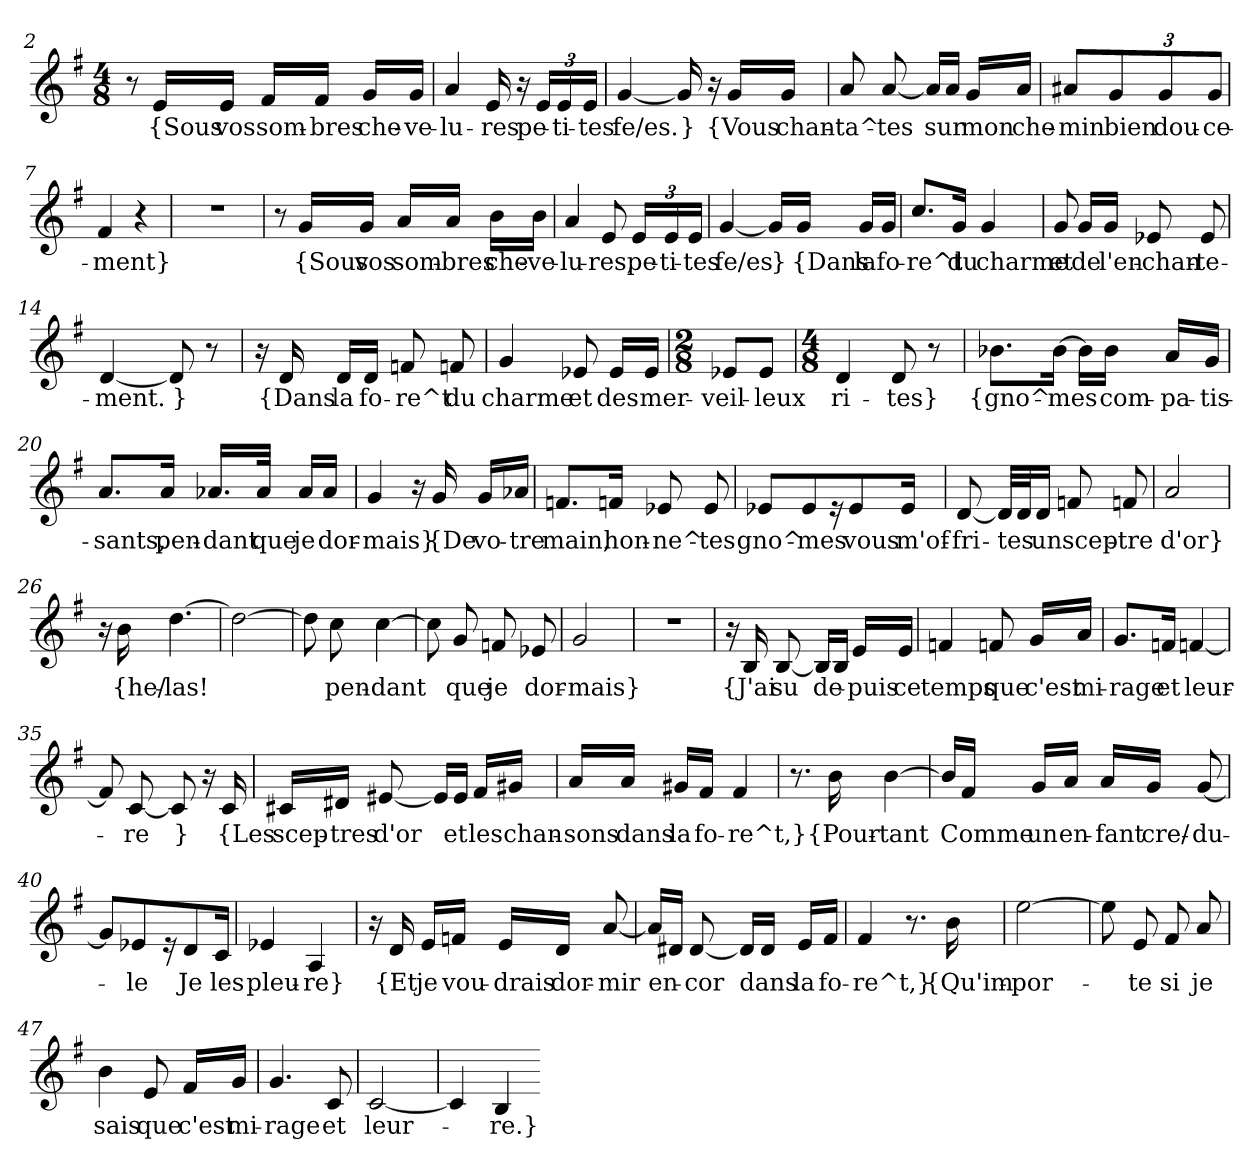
**kern	**text
*part1	*part1
*staff1	*staff1
*clefG2	*
*k[f#]	*
*M4/8	*
=2	=2
8r	.
16e/LL	{Sous
16e/JJ	vos
16f#/LL	som-
16f#/JJ	-bres
16g/LL	che-
16g/JJ	-ve-
=3	=3
4a	-lu-
16e	-res
16r	.
24e/LL	pe-
24e/	-ti-
24e/JJ	-tes
=4	=4
[4g	fe/es.
16g]	}
16r	.
16g/LL	{Vous
16g/JJ	chan-
=5	=5
8a	-ta^-
[8a	-tes
16a/LL]	.
16a/JJ	sur
16g/LL	mon
16a/JJ	che-
=6	=6
4a#X	-min
12g/L	bien
12g/J	dou-
12gJ	-ce-
=7	=7
4f#	-ment}
4r	.
=8	=8
2r	.
=9	=9
8r	.
16g/LL	{Sous
16g/JJ	vos
16a/LL	som-
16a/JJ	-bres
16b\LL	che-
16b\JJ	-ve-
=10	=10
4a	-lu-
8e	-res,
24e/LL	pe-
24e/	-ti-
24e/JJ	-tes
=11	=11
[4g	fe/es
16g/LL]	}
16g/JJ	{Dans
16g/LL	la
16g/JJ	fo-
=12	=12
8.cc/L	-re^t
16g/Jk	du
4g	charme
=13	=13
8g	et
16g/LL	de
16g/JJ	l'en-
8e-X	-chan-
8e-	-te-
=14	=14
[4d	-ment.
8d]	}
8r	.
=15	=15
16r	.
16d	{Dans
16d/LL	la
16d/JJ	fo-
8fn	re^t
8fn	du
=16	=16
4g	charme
8e-X	et
16e-/LL	des
16e-/JJ	mer-
=17	=17
*M2/8	*
8e-X/L	-veil-
8e-/J	-leux
=18	=18
*M4/8	*
4d	ri-
8d	-tes}
8r	.
=19	=19
8.b-X\L	{gno^-
[16b-\Jk	-mes
16b-\LL]	.
16b-\JJ	com-
16a/LL	-pa-
16g/JJ	-tis-
=20	=20
8.a/L	-sants,
16a/Jk	pen-
16.a-X/LL	-dant
32a-/JJk	que
16a-/LL	je
16a-/JJ	dor-
=21	=21
4g	-mais}
16r	.
16g	{De
16g/LL	vo-
16a-X/JJ	-tre
=22	=22
8.fn/L	main,
16fn/Jk	hon-
8e-X	-ne^-
8e-	-tes
=23	=23
8e-X	gno^-
8e-	mes
16r	.
8e-	vous
16e-Jk	m'of-
=24	=24
[8d	-fri-
32d/LLL]	.
32d/J	-tes
16d/JJ	un
8fn	scep-
8fn	-tre
=25	=25
2a	d'or}
=26	=26
16r	.
16b	{he/-
[4.dd	-las!
=27	=27
2dd_	.
=28	=28
8dd]	.
8cc	pen-
[4cc	-dant
=29	=29
8cc]	.
8g	que
8fn	je
8e-X	dor-
=30	=30
2g	-mais}
=31	=31
2r	.
=32	=32
16r	.
16B	{J'ai
[8B	su
16B/LL]	.
16B/JJ	de-
16e/LL	-puis
16e/JJ	ce
=33	=33
4fn	temps
8fn	que
16g/LL	c'est
16a/JJ	mi-
=34	=34
8.g/L	-rage
16fn/Jk	et
[4fn	leur-
=35	=35
8fn]	.
[8c	-re
8c]	}
16r	.
16c	{Les
=36	=36
16c#X/LL	scep-
16d#X/JJ	-tres
[8e#X	d'or
16e#/LL]	.
16e#/JJ	et
16f#/LL	les
16g#X/JJ	chan-
=37	=37
16a/LL	-sons
16a/JJ	dans
16g#X/LL	la
16f#/JJ	fo-
4f#	-re^t,}
=38	=38
8.r	.
16b	{Pour-
[4b	-tant
=39	=39
16b/LL]	.
16f#/JJ	Comme
16g/LL	un
16a/JJ	en-
16a/LL	-fant
16g/JJ	cre/-
[8g	-du-
=40	=40
8g]	.
8e-X	-le
16r	.
8d	Je
16cJk	les
=41	=41
4e-X	pleu-
4A	-re}
=42	=42
16r	.
16d	{Et
16e/LL	je
16fn/JJ	vou-
16e/LL	-drais
16d/JJ	dor-
[8a	-mir
=43	=43
16a/LL]	.
16d#X/JJ	en-
[8d#	-cor
16d#/LL]	.
16d#/JJ	dans
16e/LL	la
16f#/JJ	fo-
=44	=44
4f#	-re^t,}
8.r	.
16b	{Qu'im-
=45	=45
[2ee	-por-
=46	=46
8ee]	.
8e	-te
8f#	si
8a	je
=47	=47
4b	sais
8e	que
16f#/LL	c'est
16g/JJ	mi-
=48	=48
4.g	-rage
8c	et
=49	=49
[2c	leur-
=50	=50
4c]	.
4B	-re.}
=-	=-
*-	*-
